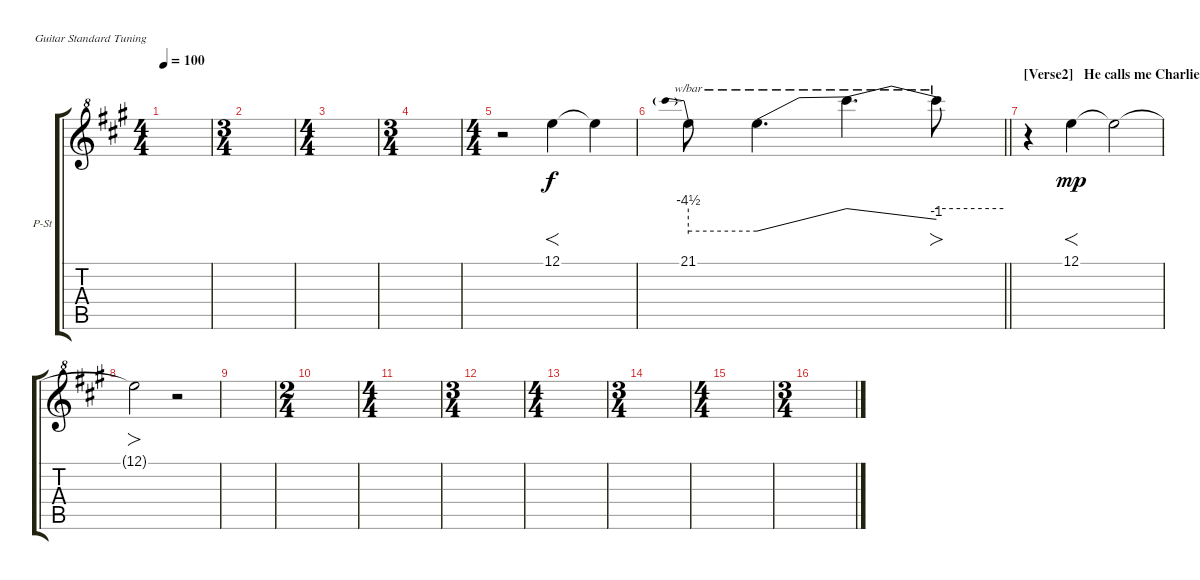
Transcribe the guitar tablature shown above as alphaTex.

\bracketExtendMode groupsimilarinstruments
\firstSystemTrackNameOrientation horizontal
\otherSystemsTrackNameOrientation horizontal
\track ("Pedal Steel" "P-St") {instrument electricguitarclean}
\staff {score tabs}
\tuning (E4 B3 G3 D3 A2 E2)
\ts (4 4)
\tempo 100
\clef g2
\ottava 8va
\scale
0.333333
\ks f#minor
|
\ts (3 4)
\scale
0.333333 |
\ts (4 4)
\scale
0.333333 |
\ts (3 4)
\scale
0.333333 |
\ts (4 4)
\scale
0.333333 r.2 12.1.4{f} 12.1{t}.4 |
\scale
0.333333
\barLineRight lightlight
21.1.8{tbe (predive default 0 -18 60 -18)} 21.1{t}.4{d tbe (dive default 0 -18 1.7999999999999998 0)} 21.1{t}.4{d tbe (dive default 14.399999999999999 0 40.199999999999996 -4)} 21.1{t}.8{fo tbe (hold default 0 0 60 0)} |
\section ("" "[Verse2]   He calls me Charlie Mason, a stargazer am ")
\scale
0.333333 r.4 12.1.4{f dy mp} 12.1{t}.2 |
\scale
0.333333 12.1{t}.2{fo} r.2 |
\scale
0.185629 |
\ts (2 4)
\scale
0.407186 |
\ts (4 4)
\scale
0.407186 |
\ts (3 4)
\scale
0.333333 |
\ts (4 4)
\scale
0.333333 |
\ts (3 4)
\scale
0.333333 |
\ts (4 4)
\scale
0.333333 |
\ts (3 4)
\scale
0.333333
